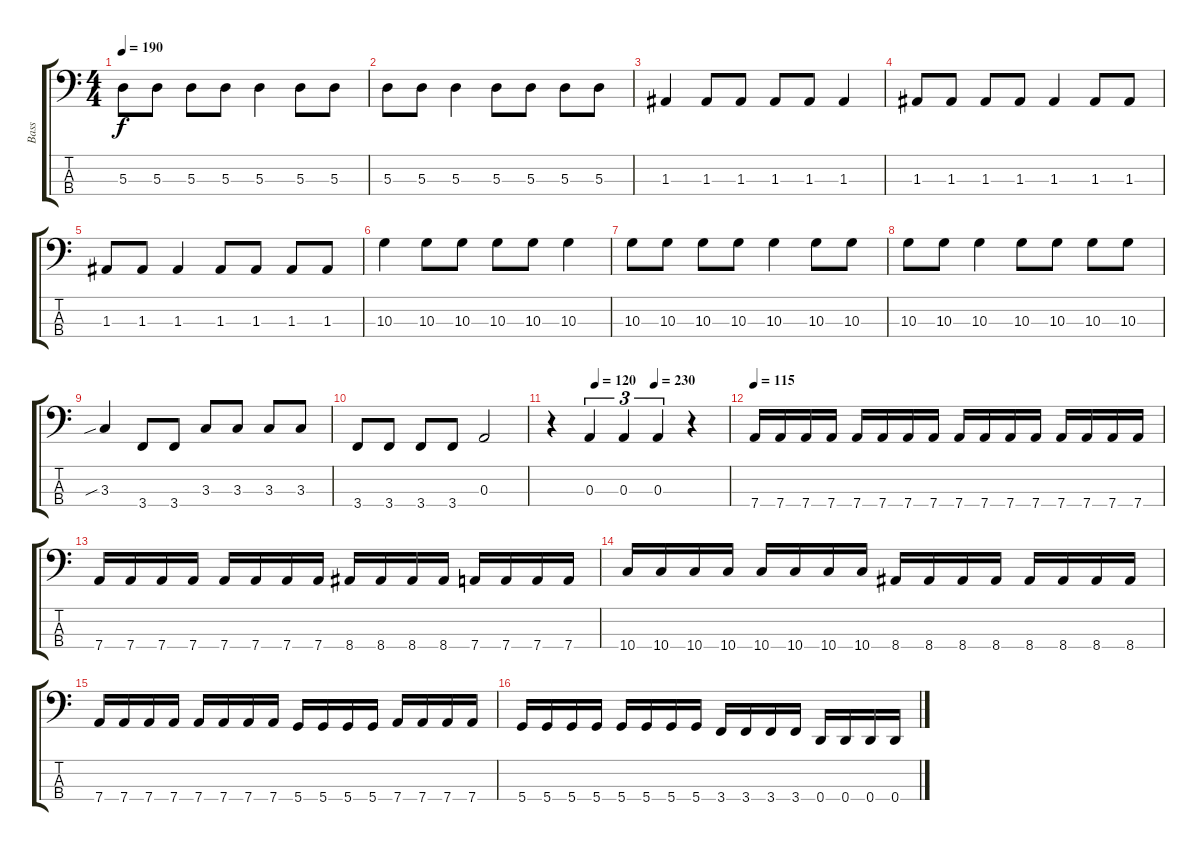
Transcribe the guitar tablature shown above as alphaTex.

\track ("Bass" "Bass") {instrument electricbasspick}
\staff {score tabs}
\tuning (G2 D2 A1 D1) {hide}
\ts (4 4)
\tempo 190
\clef f4
\ks c
5.3.8{dy f} 5.3.8 5.3.8 5.3.8 5.3.4 5.3.8 5.3.8 |
5.3.8 5.3.8 5.3.4 5.3.8 5.3.8 5.3.8 5.3.8 |
1.3.4 1.3.8 1.3.8 1.3.8 1.3.8 1.3.4 |
1.3.8 1.3.8 1.3.8 1.3.8 1.3.4 1.3.8 1.3.8 |
1.3.8 1.3.8 1.3.4 1.3.8 1.3.8 1.3.8 1.3.8 |
10.3.4 10.3.8 10.3.8 10.3.8 10.3.8 10.3.4 |
10.3.8 10.3.8 10.3.8 10.3.8 10.3.4 10.3.8 10.3.8 |
10.3.8 10.3.8 10.3.4 10.3.8 10.3.8 10.3.8 10.3.8 |
3.3{sib}.4 3.4.8 3.4.8 3.3.8 3.3.8 3.3.8 3.3.8 |
3.4.8 3.4.8 3.4.8 3.4.8 0.3.2 |
\tempo (120 0.25)
\tempo (230 0.5833333333333334)
r.4 0.3.4{tu (3 2)} 0.3.4{tu (3 2)} 0.3.4{tu (3 2)} r.4 |
\tempo 115
7.4.16 7.4.16 7.4.16 7.4.16 7.4.16 7.4.16 7.4.16 7.4.16 7.4.16 7.4.16 7.4.16 7.4.16 7.4.16 7.4.16 7.4.16 7.4.16 |
7.4.16 7.4.16 7.4.16 7.4.16 7.4.16 7.4.16 7.4.16 7.4.16 8.4.16 8.4.16 8.4.16 8.4.16 7.4.16 7.4.16 7.4.16 7.4.16 |
10.4.16 10.4.16 10.4.16 10.4.16 10.4.16 10.4.16 10.4.16 10.4.16 8.4.16 8.4.16 8.4.16 8.4.16 8.4.16 8.4.16 8.4.16 8.4.16 |
7.4.16 7.4.16 7.4.16 7.4.16 7.4.16 7.4.16 7.4.16 7.4.16 5.4.16 5.4.16 5.4.16 5.4.16 7.4.16 7.4.16 7.4.16 7.4.16 |
5.4.16 5.4.16 5.4.16 5.4.16 5.4.16 5.4.16 5.4.16 5.4.16 3.4.16 3.4.16 3.4.16 3.4.16 0.4.16 0.4.16 0.4.16 0.4.16
